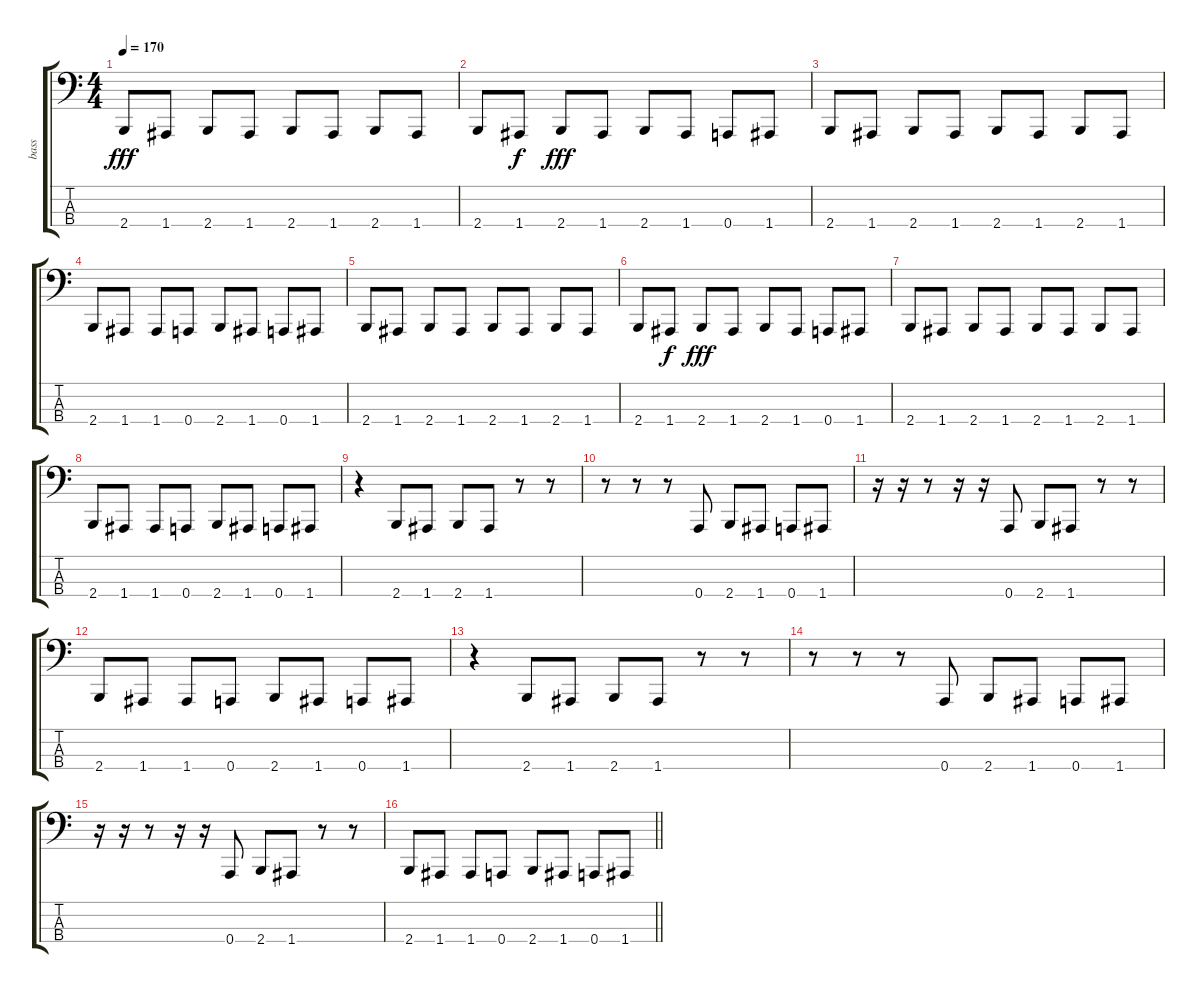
\track ("bass" "bass") {instrument electricbasspick}
\staff {score tabs}
\tuning (D2 A1 E1 A0) {hide}
\ts (4 4)
\section ("" "")
\tempo 170
\clef f4
\ks c
2.4.8{dy fff} 1.4.8 2.4.8 1.4.8 2.4.8 1.4.8 2.4.8 1.4.8 |
2.4.8 1.4.8{dy f} 2.4.8{dy fff} 1.4.8 2.4.8 1.4.8 0.4.8 1.4.8 |
2.4.8 1.4.8 2.4.8 1.4.8 2.4.8 1.4.8 2.4.8 1.4.8 |
2.4.8 1.4.8 1.4.8 0.4.8 2.4.8 1.4.8 0.4.8 1.4.8 |
2.4.8 1.4.8 2.4.8 1.4.8 2.4.8 1.4.8 2.4.8 1.4.8 |
2.4.8 1.4.8{dy f} 2.4.8{dy fff} 1.4.8 2.4.8 1.4.8 0.4.8 1.4.8 |
2.4.8 1.4.8 2.4.8 1.4.8 2.4.8 1.4.8 2.4.8 1.4.8 |
2.4.8 1.4.8 1.4.8 0.4.8 2.4.8 1.4.8 0.4.8 1.4.8 |
r.4 2.4.8 1.4.8 2.4.8 1.4.8 r.8 r.8 |
r.8 r.8 r.8 0.4.8 2.4.8 1.4.8 0.4.8 1.4.8 |
r.16 r.16 r.8 r.16 r.16 0.4.8 2.4.8 1.4.8 r.8 r.8 |
2.4.8 1.4.8 1.4.8 0.4.8 2.4.8 1.4.8 0.4.8 1.4.8 |
r.4 2.4.8 1.4.8 2.4.8 1.4.8 r.8 r.8 |
r.8 r.8 r.8 0.4.8 2.4.8 1.4.8 0.4.8 1.4.8 |
r.16 r.16 r.8 r.16 r.16 0.4.8 2.4.8 1.4.8 r.8 r.8 |
\barLineRight lightlight
2.4.8 1.4.8 1.4.8 0.4.8 2.4.8 1.4.8 0.4.8 1.4.8
